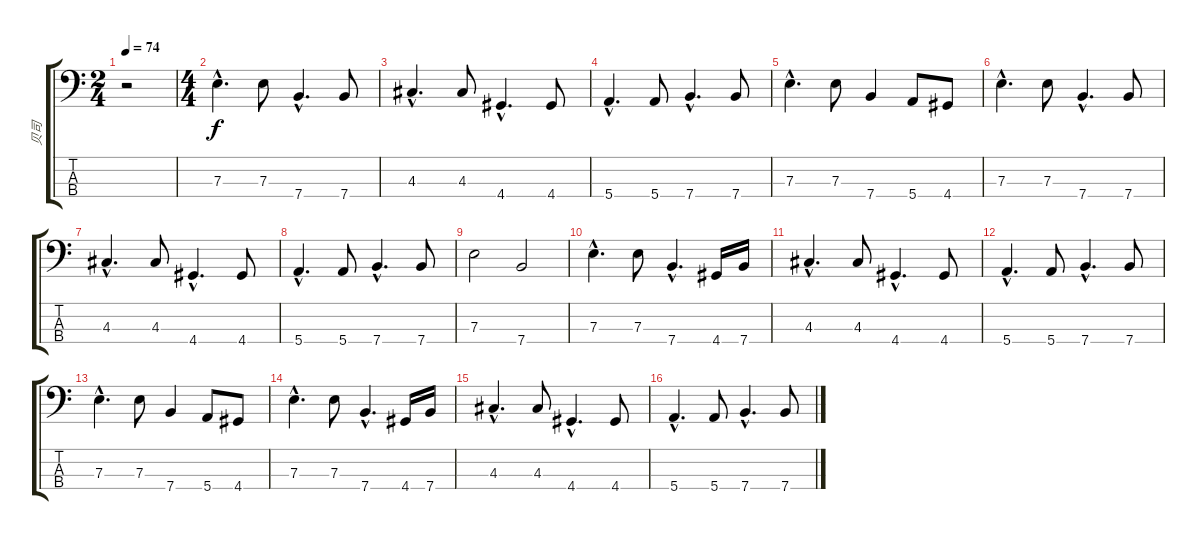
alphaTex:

\track ("贝司" "贝司") {instrument electricbasspick}
\staff {score tabs}
\tuning (G2 D2 A1 E1) {hide}
\ts (2 4)
\tempo 74
\clef f4
\ks c
r.2{dy f instrument electricbasspick} |
\ts (4 4)
7.3{hac}.4{d} 7.3.8 7.4{hac}.4{d} 7.4.8 |
4.3{hac}.4{d} 4.3.8 4.4{hac}.4{d} 4.4.8 |
5.4{hac}.4{d} 5.4.8 7.4{hac}.4{d} 7.4.8 |
7.3{hac}.4{d} 7.3.8 7.4.4 5.4.8 4.4.8 |
7.3{hac}.4{d} 7.3.8 7.4{hac}.4{d} 7.4.8 |
4.3{hac}.4{d} 4.3.8 4.4{hac}.4{d} 4.4.8 |
5.4{hac}.4{d} 5.4.8 7.4{hac}.4{d} 7.4.8 |
7.3.2 7.4.2 |
7.3{hac}.4{d} 7.3.8 7.4{hac}.4{d} 4.4.16 7.4.16 |
4.3{hac}.4{d} 4.3.8 4.4{hac}.4{d} 4.4.8 |
5.4{hac}.4{d} 5.4.8 7.4{hac}.4{d} 7.4.8 |
7.3{hac}.4{d} 7.3.8 7.4.4 5.4.8 4.4.8 |
7.3{hac}.4{d} 7.3.8 7.4{hac}.4{d} 4.4.16 7.4.16 |
4.3{hac}.4{d} 4.3.8 4.4{hac}.4{d} 4.4.8 |
5.4{hac}.4{d} 5.4.8 7.4{hac}.4{d} 7.4.8
